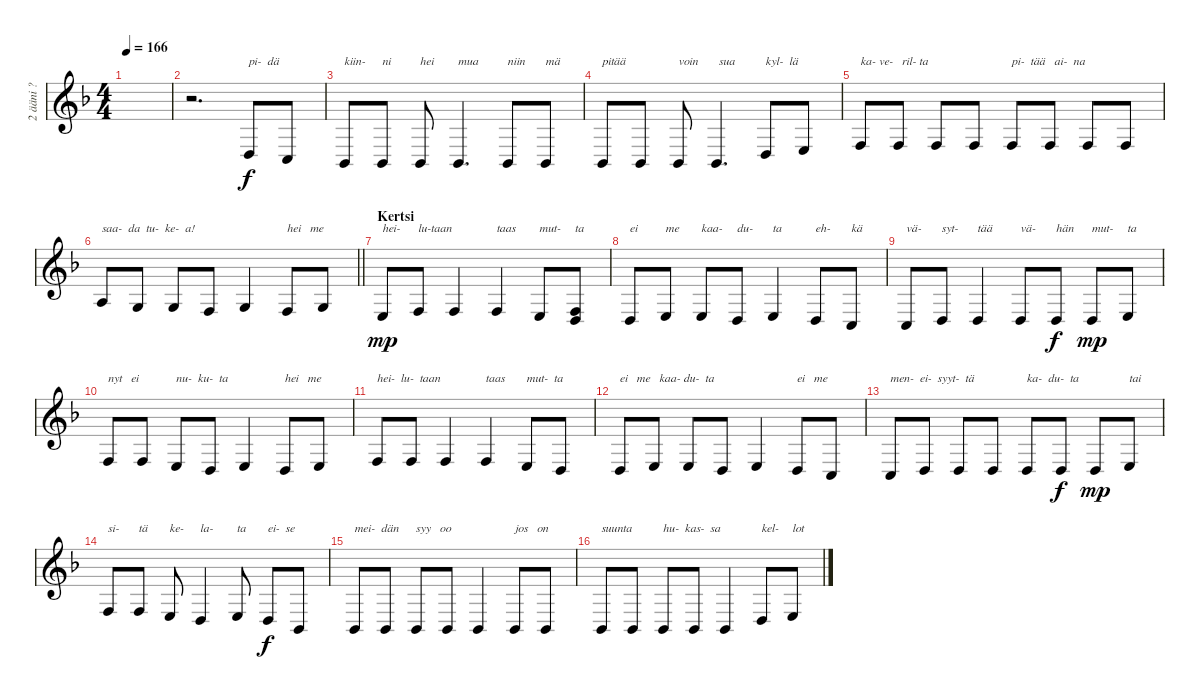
\track ("2 ääni ?" "2 ääni ?") {instrument clarinet}
\staff {score}
\tuning (E4 B3 G3 D3 A2 E2) {hide}
\ts (4 4)
\tempo 166
\clef g2
\ks f
|
r.2{d} 0.4.8{txt "pi-  dä"} 3.5.8 |
6.6.8{txt "kiin-"} 1.5.8{txt "ni"} 1.5.8{txt "hei"} 6.6.4{d txt "mua"} 1.5.8{txt "niin"} 1.5.8{txt "mä"} |
1.5.8{txt "pitää"} 1.5.8 1.5.8{txt "voin"} 1.5.4{d txt " sua"} 5.5.8{txt "kyl-  lä"} 2.4.8 |
3.4.8{txt "ka- ve-   ril- ta"} 3.4.8 3.4.8 3.4.8 3.4.8{txt "pi-  tää   ai-  na"} 3.4.8 3.4.8 3.4.8 |
\barLineRight lightlight
2.3.8{txt "saa-  da  tu-  ke-  a!"} 0.3.8 0.3.8 3.4.8 0.3.4 3.4.8{txt "hei   me"} 0.3.8 |
\section ("" "Kertsi")
7.5.8{txt "hei-" dy mp} 3.4.8{txt "lu-taan"} 3.4.4 3.4.4{txt "taas"} 2.4.8{txt "mut-"} (3.4 5.5).8{txt "ta"} |
5.5.8{txt "ei"} 2.4.8{txt "me"} 2.4.8{txt "kaa-"} 5.5.8{txt "du-"} 2.4.4{txt "ta"} 5.5.8{txt "eh-"} 3.5.8{txt "kä"} |
3.5.8{txt "vä-"} 5.5.8{txt "syt-"} 5.5.4{txt "tää"} 5.5.8{txt "vä-"} 0.4.8{txt "hän" dy f} 5.5.8{txt "mut-" dy mp} 2.4.8{txt "ta"} |
3.4.8{txt "nyt   ei"} 3.4.8 2.4.8{txt "nu-  ku-  ta"} 5.5.8 2.4.4 5.5.8{txt "hei   me"} 2.4.8 |
3.4.8{txt "hei-  lu-  taan"} 3.4.8 3.4.4 3.4.4{txt "taas"} 2.4.8{txt "mut-  ta"} 5.5.8 |
5.5.8{txt "ei   me   kaa- du-  ta"} 2.4.8 2.4.8 5.5.8 2.4.4 5.5.8{txt "ei   me"} 3.5.8 |
3.5.8{txt "men-  ei-  syyt-  tä"} 5.5.8 5.5.8 5.5.8 5.5.8{txt "ka-  du-  ta"} 0.4.8{dy f} 5.5.8{dy mp} 2.4.8{txt "tai"} |
3.4.8{txt "si-"} 3.4.8{txt "tä"} 2.4.8{txt "ke-"} 5.5.4{txt "la-"} 2.4.8{txt "ta"} 5.5.8{txt "ei-  se" dy f} 6.6.8 |
1.5.8{txt "mei-  dän"} 1.5.8 1.5.8{txt "syy   oo"} 1.5.8 1.5.4 6.6.8{txt "jos   on"} 6.6.8 |
1.5.8{txt "suunta"} 1.5.8 1.5.8{txt "hu-  kas-  sa"} 1.5.8 1.5.4 5.5.8{txt "kel-"} 2.4.8{txt "lot"}
